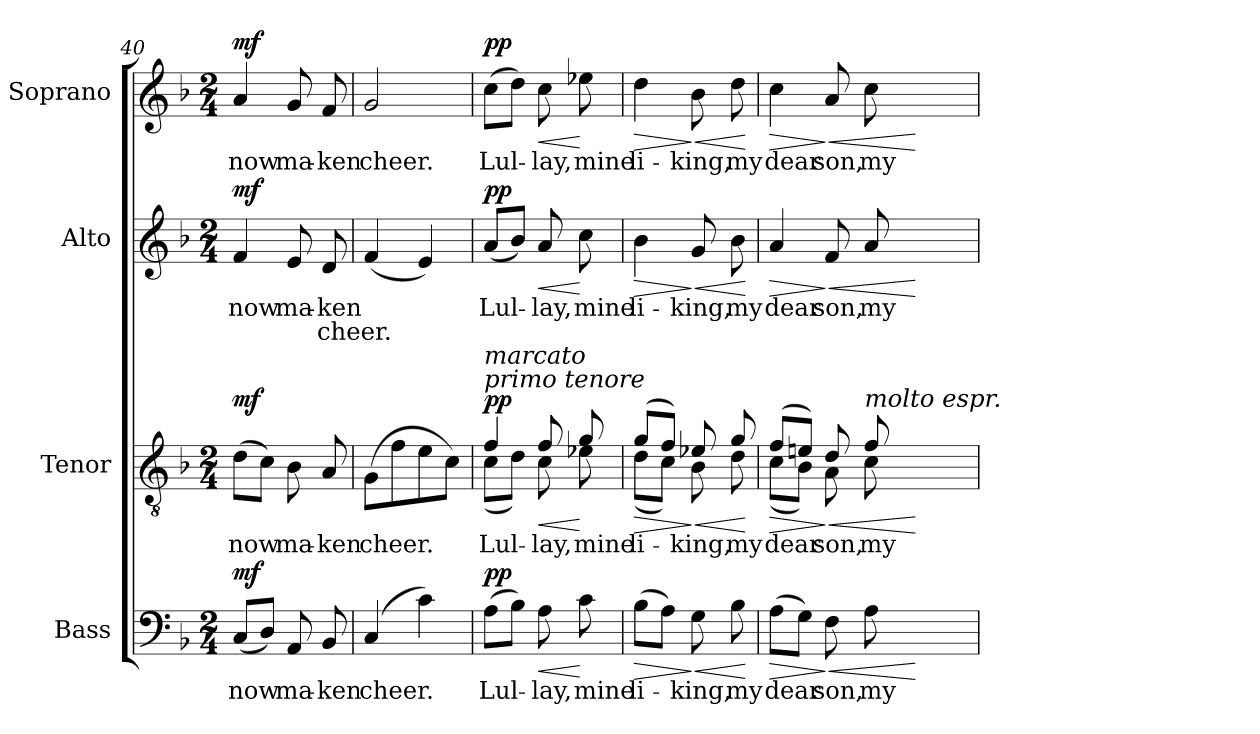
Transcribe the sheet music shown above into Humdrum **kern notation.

**kern	**text	**dynam	**kern	**text	**dynam	**kern	**text	**text	**dynam	**kern	**text	**dynam
*part4	*part4	*part4	*part3	*part3	*part3	*part2	*part2	*part2	*part2	*part1	*part1	*part1
*staff4	*staff4	*staff4	*staff3	*staff3	*staff3	*staff2	*staff2	*staff2	*staff2	*staff1	*staff1	*staff1
*I"Bass	*	*	*I"Tenor	*	*	*I"Alto	*	*	*	*I"Soprano	*	*
*I'B.	*	*	*I'T.	*	*	*I'A.	*	*	*	*I'S.	*	*
*clefF4	*	*	*clefGv2	*	*	*clefG2	*	*	*	*clefG2	*	*
*	*	*	*ITrd7c12	*	*	*	*	*	*	*	*	*
*k[b-]	*	*	*k[b-]	*	*	*k[b-]	*	*	*	*k[b-]	*	*
*F:	*	*	*F:	*	*	*F:	*	*	*	*F:	*	*
*M2/4	*	*	*M2/4	*	*	*M2/4	*	*	*	*M2/4	*	*
=40	=40	=40	=40	=40	=40	=40	=40	=40	=40	=40	=40	=40
!	!LO:LY:b:color=#000000	!	!	!	!	!	!	!	!	!	!	!
!	!	!	!	!LO:LY:b:color=#000000	!	!	!	!	!	!	!	!
!	!	!	!	!	!	!	!LO:LY:b:color=#000000	!	!	!	!	!
!	!	!	!	!	!	!	!	!	!	!	!LO:LY:b:color=#000000	!
(8Ci/L	now	mf	(8Di\L	now	mf	4fi/	now	.	mf	4ai/	now	mf
8Di/J)	.	.	8Ci\J)	.	.	.	.	.	.	.	.	.
!	!LO:LY:b:color=#000000	!	!	!	!	!	!	!	!	!	!	!
!	!	!	!	!LO:LY:b:color=#000000	!	!	!	!	!	!	!	!
!	!	!	!	!	!	!	!LO:LY:b:color=#000000	!	!	!	!	!
!	!	!	!	!	!	!	!	!	!	!	!LO:LY:b:color=#000000	!
8AAi/	ma-	.	8BB-i\	ma-	.	8ei/	ma-	.	.	8gi/	ma-	.
!	!LO:LY:b:color=#000000	!	!	!	!	!	!	!	!	!	!	!
!	!	!	!	!LO:LY:b:color=#000000	!	!	!	!	!	!	!	!
!	!	!	!	!	!	!	!LO:LY:b:color=#000000	!LO:LY:b:color=#000000	!	!	!	!
!	!	!	!	!	!	!	!	!	!	!	!LO:LY:b:color=#000000	!
8BB-i/	-ken	.	8AAi/	-ken	.	8di/	-ken	cheer.	.	8fi/	-ken	.
=41	=41	=41	=41	=41	=41	=41	=41	=41	=41	=41	=41	=41
!	!LO:LY:b:color=#000000	!	!	!	!	!	!	!	!	!	!	!
!	!	!	!	!LO:LY:b:color=#000000	!	!	!	!	!	!	!	!
!	!	!	!	!	!	!	!	!	!	!	!LO:LY:b:color=#000000	!
(4Ci/	cheer.	.	(8GGi\L	cheer.	.	(4fi/	.	.	.	2gi/	cheer.	.
.	.	.	8Fi\	.	.	.	.	.	.	.	.	.
4ci\)	.	.	8Ei\	.	.	4ei/)	.	.	.	.	.	.
.	.	.	8Ci\J)	.	.	.	.	.	.	.	.	.
!!LO:PB:g=z
=42	=42	=42	=42	=42	=42	=42	=42	=42	=42	=42	=42	=42
!	!LO:LY:b:color=#000000	!	!	!	!	!	!	!	!	!	!	!
!	!	!	!	!LO:LY:b:color=#000000	!	!	!	!	!	!	!	!
*	*	*	*^	*	*	*	*	*	*	*	*	*
!	!	!	!	!	!	!	!	!LO:LY:b:color=#000000	!	!	!	!	!
!	!	!	!LO:TX:a:i:t=primo tenore	!	!	!	!	!	!	!	!	!	!
!	!	!	!LO:TX:i:t=marcato	!	!	!	!	!	!	!	!	!	!
!	!	!	!	!	!	!	!	!	!	!	!	!LO:LY:b:color=#000000	!
(8Ai\L	Lul-	pp	4Fi/	(8Ci\L	Lul-	pp	(8ai/L	Lul-	.	pp	(8cci\L	Lul-	pp
8B-i\J)	.	.	.	8Di\J)	.	.	8b-i/J)	.	.	.	8ddi\J)	.	.
!	!LO:LY:b:color=#000000	!LO:HP:b	!	!	!	!	!	!	!	!	!	!	!
!	!	!	!	!	!LO:LY:b:color=#000000	!LO:HP:b	!	!	!	!	!	!	!
!	!	!	!	!	!	!	!	!LO:LY:b:color=#000000	!	!LO:HP:b	!	!	!
!	!	!	!	!	!	!	!	!	!	!	!	!LO:LY:b:color=#000000	!LO:HP:b
8Ai\	-lay,	<	8Fi/	8Ci\	-lay,	<	8ai/	-lay,	.	<	8cci\	-lay,	<
!	!LO:LY:b:color=#000000	!	!	!	!	!	!	!	!	!	!	!	!
!	!	!	!	!	!LO:LY:b:color=#000000	!	!	!	!	!	!	!	!
!	!	!	!	!	!	!	!	!LO:LY:b:color=#000000	!	!	!	!	!
!	!	!	!	!	!	!	!	!	!	!	!	!LO:LY:b:color=#000000	!
8ci\	mine	[	8Gi/	8E-Xi\	mine	[	8cci\	mine	.	[	8ee-Xi\	mine	[
=43	=43	=43	=43	=43	=43	=43	=43	=43	=43	=43	=43	=43	=43
!	!LO:LY:b:color=#000000	!LO:HP:b	!	!	!	!	!	!	!	!	!	!	!
!	!	!	!	!	!LO:LY:b:color=#000000	!LO:HP:b	!	!	!	!	!	!	!
!	!	!	!	!	!	!	!	!LO:LY:b:color=#000000	!	!LO:HP:b	!	!	!
!	!	!	!	!	!	!	!	!	!	!	!	!LO:LY:b:color=#000000	!LO:HP:b
(8B-i\L	li-	>	(8Gi/L	(8Di\L	li-	>	4b-i\	li-	.	>	4ddi\	li-	>
8Ai\J)	.	.	8Fi/J)	8Ci\J)	.	.	.	.	.	.	.	.	.
!	!LO:LY:b:color=#000000	!LO:HP:n=1:b	!	!	!	!	!	!	!	!	!	!	!
!	!	!	!	!	!LO:LY:b:color=#000000	!LO:HP:b	!	!	!	!	!	!	!
!	!	!	!	!	!	!	!	!LO:LY:b:color=#000000	!	!LO:HP:n=1:b	!	!	!
!	!	!	!	!	!	!	!	!	!	!	!	!LO:LY:b:color=#000000	!LO:HP:n=1:b
8Gi\	-king,	] <	8E-Xi/	8BB-i\	-king,	< ]	8gi/	-king,	.	] <	8b-i\	-king,	] <
!	!LO:LY:b:color=#000000	!	!	!	!	!	!	!	!	!	!	!	!
!	!	!	!	!	!LO:LY:b:color=#000000	!	!	!	!	!	!	!	!
!	!	!	!	!	!	!	!	!LO:LY:b:color=#000000	!	!	!	!	!
!	!	!	!	!	!	!	!	!	!	!	!	!LO:LY:b:color=#000000	!
8B-i\	my	.	8Gi/	8Di\	my	.	8b-i\	my	.	.	8ddi\	my	.
*	*	*	*v	*v	*	*	*	*	*	*	*	*	*
.	.	[	.	.	[	.	.	.	[	.	.	[
=44	=44	=44	=44	=44	=44	=44	=44	=44	=44	=44	=44	=44
!	!LO:LY:b:color=#000000	!LO:HP:b	!	!	!	!	!	!	!	!	!	!
!	!	!	!	!LO:LY:b:color=#000000	!LO:HP:b	!	!	!	!	!	!	!
*	*	*	*^	*	*	*	*	*	*	*	*	*
!	!	!	!	!	!	!	!	!LO:LY:b:color=#000000	!	!LO:HP:b	!	!	!
!	!	!	!	!	!	!	!	!	!	!	!	!LO:LY:b:color=#000000	!LO:HP:b
(8Ai\L	dear	>	(8Fi/L	(8Ci\L	dear	>	4ai/	dear	.	>	4cci\	dear	>
8Gi\J)	.	.	8Eni/J)	8BB-i\J)	.	.	.	.	.	.	.	.	.
!	!LO:LY:b:color=#000000	!LO:HP:n=1:b	!	!	!	!	!	!	!	!	!	!	!
!	!	!	!	!	!LO:LY:b:color=#000000	!LO:HP:n=1:b	!	!	!	!	!	!	!
!	!	!	!	!	!	!	!	!LO:LY:b:color=#000000	!	!LO:HP:n=1:b	!	!	!
!	!	!	!	!	!	!	!	!	!	!	!	!LO:LY:b:color=#000000	!LO:HP:n=1:b
8Fi\	son,	] <	8Di/	8AAi\	son,	] <	8fi/	son,	.	] <	8ai/	son,	] <
!	!LO:LY:b:color=#000000	!	!	!	!	!	!	!	!	!	!	!	!
!	!	!	!	!	!LO:LY:b:color=#000000	!	!	!	!	!	!	!	!
!	!	!	!	!	!	!	!	!LO:LY:b:color=#000000	!	!	!	!	!
!	!	!	!LO:TX:a:i:t=molto espr.	!	!	!	!	!	!	!	!	!	!
!	!	!	!	!	!	!	!	!	!	!	!	!LO:LY:b:color=#000000	!
8Ai\	my	.	8Fi/	8Ci\	my	.	8ai/	my	.	.	8cci\	my	.
*	*	*	*v	*v	*	*	*	*	*	*	*	*	*
.	.	[	.	.	[	.	.	.	[	.	.	[
=	=	=	=	=	=	=	=	=	=	=	=	=
*-	*-	*-	*-	*-	*-	*-	*-	*-	*-	*-	*-	*-
